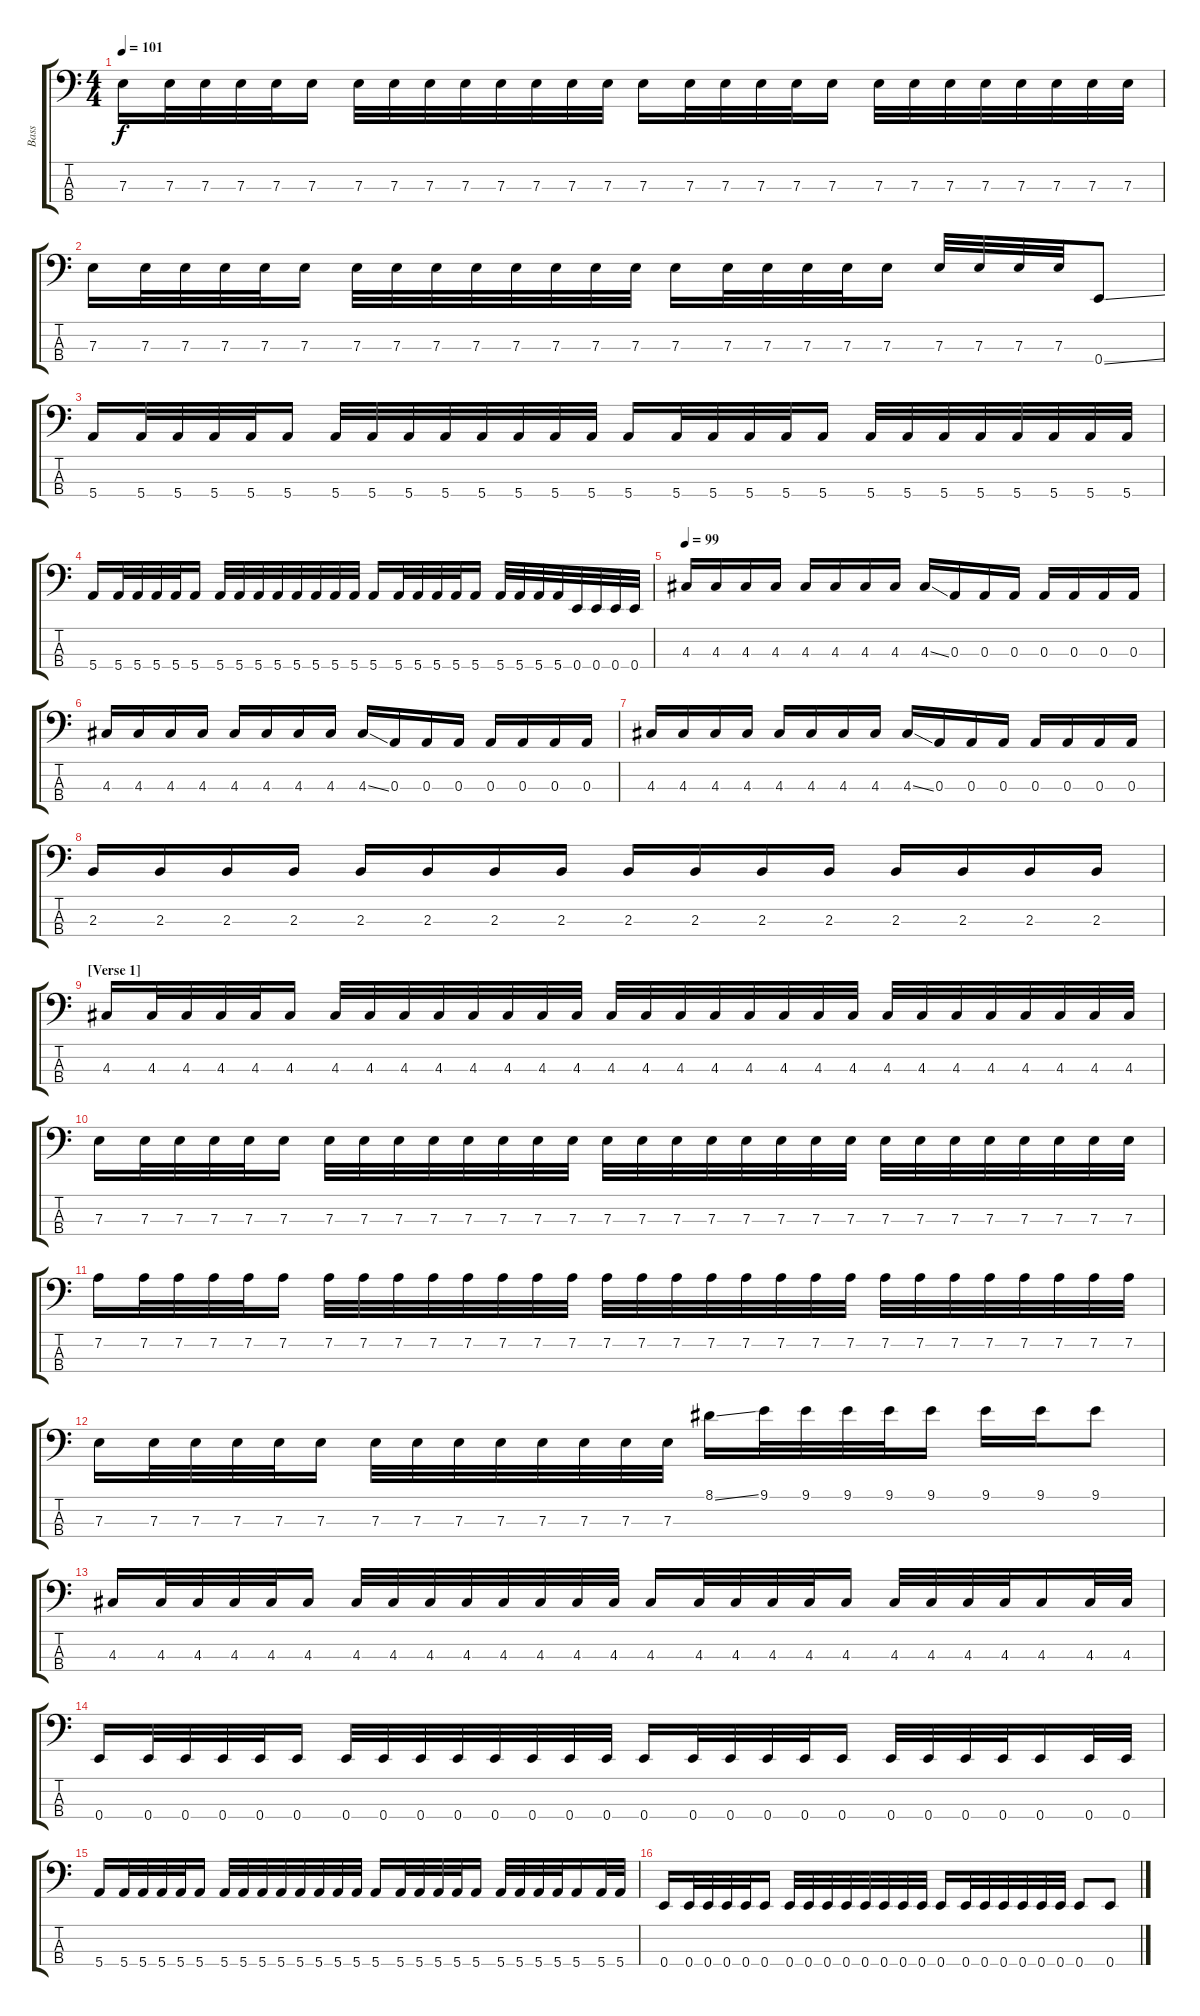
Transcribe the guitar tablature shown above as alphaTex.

\track ("Bass" "Bass") {instrument electricbasspick}
\staff {score tabs}
\tuning (G2 D2 A1 E1) {hide}
\ts (4 4)
\tempo 101
\clef f4
\ks c
7.3.16{dy f} 7.3.32 7.3.32 7.3.32 7.3.32 7.3.16 7.3.32 7.3.32 7.3.32 7.3.32 7.3.32 7.3.32 7.3.32 7.3.32 7.3.16 7.3.32 7.3.32 7.3.32 7.3.32 7.3.16 7.3.32 7.3.32 7.3.32 7.3.32 7.3.32 7.3.32 7.3.32 7.3.32 |
7.3.16 7.3.32 7.3.32 7.3.32 7.3.32 7.3.16 7.3.32 7.3.32 7.3.32 7.3.32 7.3.32 7.3.32 7.3.32 7.3.32 7.3.16 7.3.32 7.3.32 7.3.32 7.3.32 7.3.16 7.3.32 7.3.32 7.3.32 7.3.32 0.4{ss}.8 |
5.4.16 5.4.32 5.4.32 5.4.32 5.4.32 5.4.16 5.4.32 5.4.32 5.4.32 5.4.32 5.4.32 5.4.32 5.4.32 5.4.32 5.4.16 5.4.32 5.4.32 5.4.32 5.4.32 5.4.16 5.4.32 5.4.32 5.4.32 5.4.32 5.4.32 5.4.32 5.4.32 5.4.32 |
5.4.16 5.4.32 5.4.32 5.4.32 5.4.32 5.4.16 5.4.32 5.4.32 5.4.32 5.4.32 5.4.32 5.4.32 5.4.32 5.4.32 5.4.16 5.4.32 5.4.32 5.4.32 5.4.32 5.4.16 5.4.32 5.4.32 5.4.32 5.4.32 0.4.32 0.4.32 0.4.32 0.4.32 |
\section ("" "")
\tempo 99
4.3.16 4.3.16 4.3.16 4.3.16 4.3.16 4.3.16 4.3.16 4.3.16 4.3{ss}.16 0.3.16 0.3.16 0.3.16 0.3.16 0.3.16 0.3.16 0.3.16 |
4.3.16 4.3.16 4.3.16 4.3.16 4.3.16 4.3.16 4.3.16 4.3.16 4.3{ss}.16 0.3.16 0.3.16 0.3.16 0.3.16 0.3.16 0.3.16 0.3.16 |
4.3.16 4.3.16 4.3.16 4.3.16 4.3.16 4.3.16 4.3.16 4.3.16 4.3{ss}.16 0.3.16 0.3.16 0.3.16 0.3.16 0.3.16 0.3.16 0.3.16 |
2.3.16 2.3.16 2.3.16 2.3.16 2.3.16 2.3.16 2.3.16 2.3.16 2.3.16 2.3.16 2.3.16 2.3.16 2.3.16 2.3.16 2.3.16 2.3.16 |
\section ("" "[Verse 1]")
4.3.16 4.3.32 4.3.32 4.3.32 4.3.32 4.3.16 4.3.32 4.3.32 4.3.32 4.3.32 4.3.32 4.3.32 4.3.32 4.3.32 4.3.32 4.3.32 4.3.32 4.3.32 4.3.32 4.3.32 4.3.32 4.3.32 4.3.32 4.3.32 4.3.32 4.3.32 4.3.32 4.3.32 4.3.32 4.3.32 |
7.3.16 7.3.32 7.3.32 7.3.32 7.3.32 7.3.16 7.3.32 7.3.32 7.3.32 7.3.32 7.3.32 7.3.32 7.3.32 7.3.32 7.3.32 7.3.32 7.3.32 7.3.32 7.3.32 7.3.32 7.3.32 7.3.32 7.3.32 7.3.32 7.3.32 7.3.32 7.3.32 7.3.32 7.3.32 7.3.32 |
7.2.16 7.2.32 7.2.32 7.2.32 7.2.32 7.2.16 7.2.32 7.2.32 7.2.32 7.2.32 7.2.32 7.2.32 7.2.32 7.2.32 7.2.32 7.2.32 7.2.32 7.2.32 7.2.32 7.2.32 7.2.32 7.2.32 7.2.32 7.2.32 7.2.32 7.2.32 7.2.32 7.2.32 7.2.32 7.2.32 |
7.3.16 7.3.32 7.3.32 7.3.32 7.3.32 7.3.16 7.3.32 7.3.32 7.3.32 7.3.32 7.3.32 7.3.32 7.3.32 7.3.32 8.1{ss}.16 9.1.32 9.1.32 9.1.32 9.1.32 9.1.16 9.1.16 9.1.16 9.1.8 |
4.3.16 4.3.32 4.3.32 4.3.32 4.3.32 4.3.16 4.3.32 4.3.32 4.3.32 4.3.32 4.3.32 4.3.32 4.3.32 4.3.32 4.3.16 4.3.32 4.3.32 4.3.32 4.3.32 4.3.16 4.3.32 4.3.32 4.3.32 4.3.32 4.3.16 4.3.32 4.3.32 |
0.4.16 0.4.32 0.4.32 0.4.32 0.4.32 0.4.16 0.4.32 0.4.32 0.4.32 0.4.32 0.4.32 0.4.32 0.4.32 0.4.32 0.4.16 0.4.32 0.4.32 0.4.32 0.4.32 0.4.16 0.4.32 0.4.32 0.4.32 0.4.32 0.4.16 0.4.32 0.4.32 |
5.4.16 5.4.32 5.4.32 5.4.32 5.4.32 5.4.16 5.4.32 5.4.32 5.4.32 5.4.32 5.4.32 5.4.32 5.4.32 5.4.32 5.4.16 5.4.32 5.4.32 5.4.32 5.4.32 5.4.16 5.4.32 5.4.32 5.4.32 5.4.32 5.4.16 5.4.32 5.4.32 |
0.4.16 0.4.32 0.4.32 0.4.32 0.4.32 0.4.16 0.4.32 0.4.32 0.4.32 0.4.32 0.4.32 0.4.32 0.4.32 0.4.32 0.4.16 0.4.32 0.4.32 0.4.32 0.4.32 0.4.32 0.4.32 0.4.8 0.4.8
